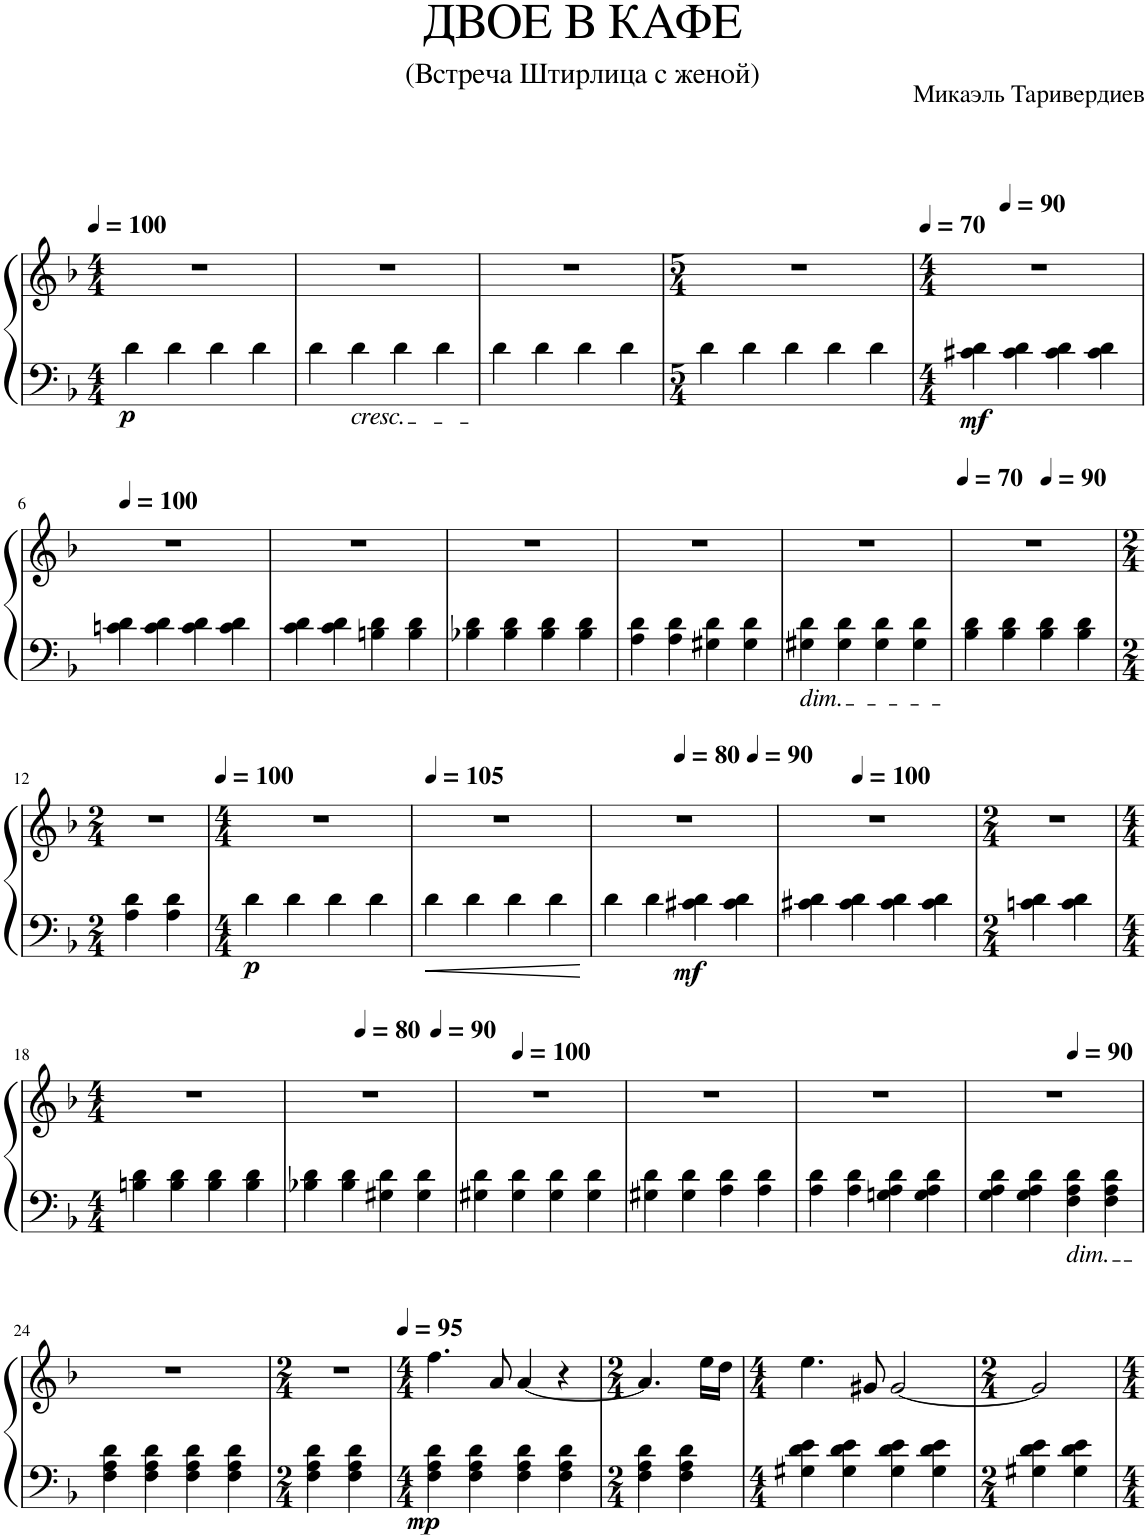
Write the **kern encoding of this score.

**kern	**kern	**dynam
*part1	*part1	*part1
*staff2	*staff1	*staff1/2
*I"Piano	*	*
*I'Pno.	*	*
*clefF4	*clefG2	*
*k[b-]	*k[b-]	*
*M4/4	*M4/4	*
*MM100	*MM100	*
=1	=1	=1
!	!	!LO:DY:b=2
4d\	1r	p
4d\	.	.
4d\	.	.
4d\	.	.
=2	=2	=2
4d\	1r	.
!LO:TX:b:i:t=cresc.	!	!
4d\	.	.
4d\	.	.
4d\	.	.
=3	=3	=3
4d\	1r	.
4d\	.	.
4d\	.	.
4d\	.	.
=4	=4	=4
*M5/4	*M5/4	*
4d\	4%5r	.
4d\	.	.
4d\	.	.
4d\	.	.
4d\	.	.
=5	=5	=5
*M4/4	*M4/4	*
*	*MM70	*
!	!	!LO:DY:b=2
4c#X\ 4d\	1r	mf
*	*MM90	*
4c#\ 4d\	.	.
4c#\ 4d\	.	.
4c#\ 4d\	.	.
!!LO:LB:g=z
=6	=6	=6
*	*MM100	*
4cn\ 4d\	1r	.
4c\ 4d\	.	.
4c\ 4d\	.	.
4c\ 4d\	.	.
=7	=7	=7
4c\ 4d\	1r	.
4c\ 4d\	.	.
4Bn\ 4d\	.	.
4B\ 4d\	.	.
=8	=8	=8
4B-X\ 4d\	1r	.
4B-\ 4d\	.	.
4B-\ 4d\	.	.
4B-\ 4d\	.	.
=9	=9	=9
4A\ 4d\	1r	.
4A\ 4d\	.	.
4G#X\ 4d\	.	.
4G#\ 4d\	.	.
=10	=10	=10
!LO:TX:b:i:t=dim.	!	!
4G#X\ 4d\	1r	.
4G#\ 4d\	.	.
4G#\ 4d\	.	.
4G#\ 4d\	.	.
=11	=11	=11
*	*MM70	*
4B-\ 4d\	1r	.
*	*MM90	*
4B-\ 4d\	.	.
4B-\ 4d\	.	.
4B-\ 4d\	.	.
!!LO:LB:g=z
=12	=12	=12
*M2/4	*M2/4	*
4A\ 4d\	2r	.
4A\ 4d\	.	.
=13	=13	=13
*M4/4	*M4/4	*
*	*MM100	*
!	!	!LO:DY:b=2
4d\	1r	p
4d\	.	.
4d\	.	.
4d\	.	.
=14	=14	=14
*	*MM105	*
4d\	1r	.
4d\	.	.
4d\	.	.
4d\	.	.
=15	=15	=15
4d\	1r	.
4d\	.	.
*	*MM80	*
!	!	!LO:DY:b=2
4c#X\ 4d\	.	mf
*	*MM90	*
4c#\ 4d\	.	.
=16	=16	=16
4c#X\ 4d\	1r	.
*	*MM100	*
4c#\ 4d\	.	.
4c#\ 4d\	.	.
4c#\ 4d\	.	.
=17	=17	=17
*M2/4	*M2/4	*
4cn\ 4d\	2r	.
4c\ 4d\	.	.
!!LO:LB:g=z
=18	=18	=18
*M4/4	*M4/4	*
4Bn\ 4d\	1r	.
4B\ 4d\	.	.
4B\ 4d\	.	.
4B\ 4d\	.	.
=19	=19	=19
4B-X\ 4d\	1r	.
4B-\ 4d\	.	.
*	*MM80	*
4G#X\ 4d\	.	.
*	*MM90	*
4G#\ 4d\	.	.
=20	=20	=20
4G#X\ 4d\	1r	.
*	*MM100	*
4G#\ 4d\	.	.
4G#\ 4d\	.	.
4G#\ 4d\	.	.
=21	=21	=21
4G#X\ 4d\	1r	.
4G#\ 4d\	.	.
4A\ 4d\	.	.
4A\ 4d\	.	.
=22	=22	=22
4A\ 4d\	1r	.
4A\ 4d\	.	.
4Gn\ 4A\ 4d\	.	.
4G\ 4A\ 4d\	.	.
=23	=23	=23
4G\ 4A\ 4d\	1r	.
4G\ 4A\ 4d\	.	.
*	*MM90	*
!LO:TX:b:i:t=dim.	!	!
4F\ 4A\ 4d\	.	.
4F\ 4A\ 4d\	.	.
!!LO:LB:g=z
=24	=24	=24
4F\ 4A\ 4d\	1r	.
4F\ 4A\ 4d\	.	.
4F\ 4A\ 4d\	.	.
4F\ 4A\ 4d\	.	.
=25	=25	=25
*M2/4	*M2/4	*
4F\ 4A\ 4d\	2r	.
4F\ 4A\ 4d\	.	.
=26	=26	=26
*M4/4	*M4/4	*
*	*MM95	*
!	!	!LO:DY:b=2
4F\ 4A\ 4d\	4.ff\	mp
4F\ 4A\ 4d\	.	.
.	8a/	.
4F\ 4A\ 4d\	[4a/	.
4F\ 4A\ 4d\	4r	.
=27	=27	=27
*M2/4	*M2/4	*
4F\ 4A\ 4d\	4.a/]	.
4F\ 4A\ 4d\	.	.
.	16ee\LL	.
.	16dd\JJ	.
=28	=28	=28
*M4/4	*M4/4	*
4G#X\ 4d\ 4e\	4.ee\	.
4G#\ 4d\ 4e\	.	.
.	8g#X/	.
4G#\ 4d\ 4e\	[2g#/	.
4G#\ 4d\ 4e\	.	.
=29	=29	=29
*M2/4	*M2/4	*
4G#X\ 4d\ 4e\	2g#/]	.
4G#\ 4d\ 4e\	.	.
=	=	=
*-	*-	*-
